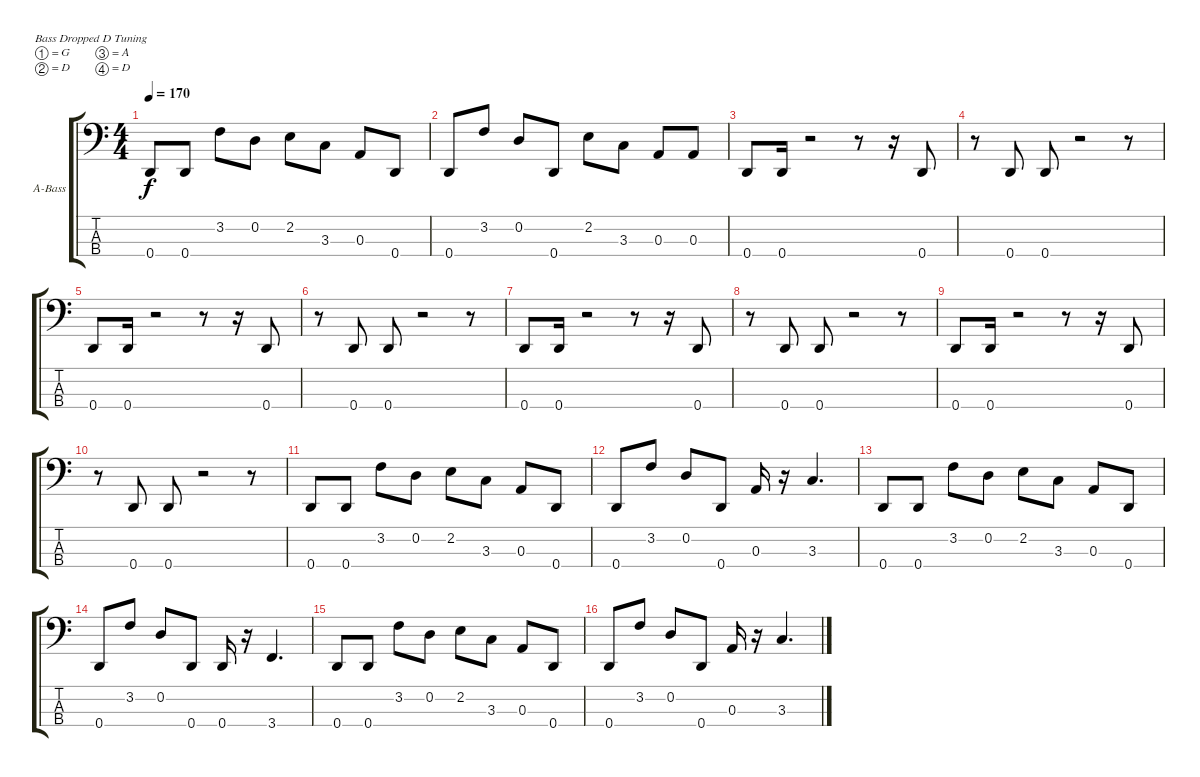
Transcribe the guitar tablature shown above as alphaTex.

\bracketExtendMode groupsimilarinstruments
\firstSystemTrackNameOrientation horizontal
\otherSystemsTrackNameOrientation horizontal
\track ("Electric Bass" "A-Bass") {instrument acousticbass}
\staff {score tabs}
\tuning (G2 D2 A1 D1)
\ts (4 4)
\tempo 170
\clef f4
\ks c
0.4.8{dy f} 0.4.8 3.2.8 0.2.8 2.2.8 3.3.8 0.3.8 0.4.8 |
0.4.8 3.2.8 0.2.8 0.4.8 2.2.8 3.3.8 0.3.8 0.3.8 |
0.4.8 0.4.16 r.2 r.8 r.16 0.4.8 |
r.8 0.4.8 0.4.8 r.2 r.8 |
0.4.8 0.4.16 r.2 r.8 r.16 0.4.8 |
r.8 0.4.8 0.4.8 r.2 r.8 |
0.4.8 0.4.16 r.2 r.8 r.16 0.4.8 |
r.8 0.4.8 0.4.8 r.2 r.8 |
0.4.8 0.4.16 r.2 r.8 r.16 0.4.8 |
r.8 0.4.8 0.4.8 r.2 r.8 |
0.4.8 0.4.8 3.2.8 0.2.8 2.2.8 3.3.8 0.3.8 0.4.8 |
0.4.8 3.2.8 0.2.8 0.4.8 0.3.16 r.16 3.3.4{d} |
0.4.8 0.4.8 3.2.8 0.2.8 2.2.8 3.3.8 0.3.8 0.4.8 |
0.4.8 3.2.8 0.2.8 0.4.8 0.4.16 r.16 3.4.4{d} |
0.4.8 0.4.8 3.2.8 0.2.8 2.2.8 3.3.8 0.3.8 0.4.8 |
0.4.8 3.2.8 0.2.8 0.4.8 0.3.16 r.16 3.3.4{d}
